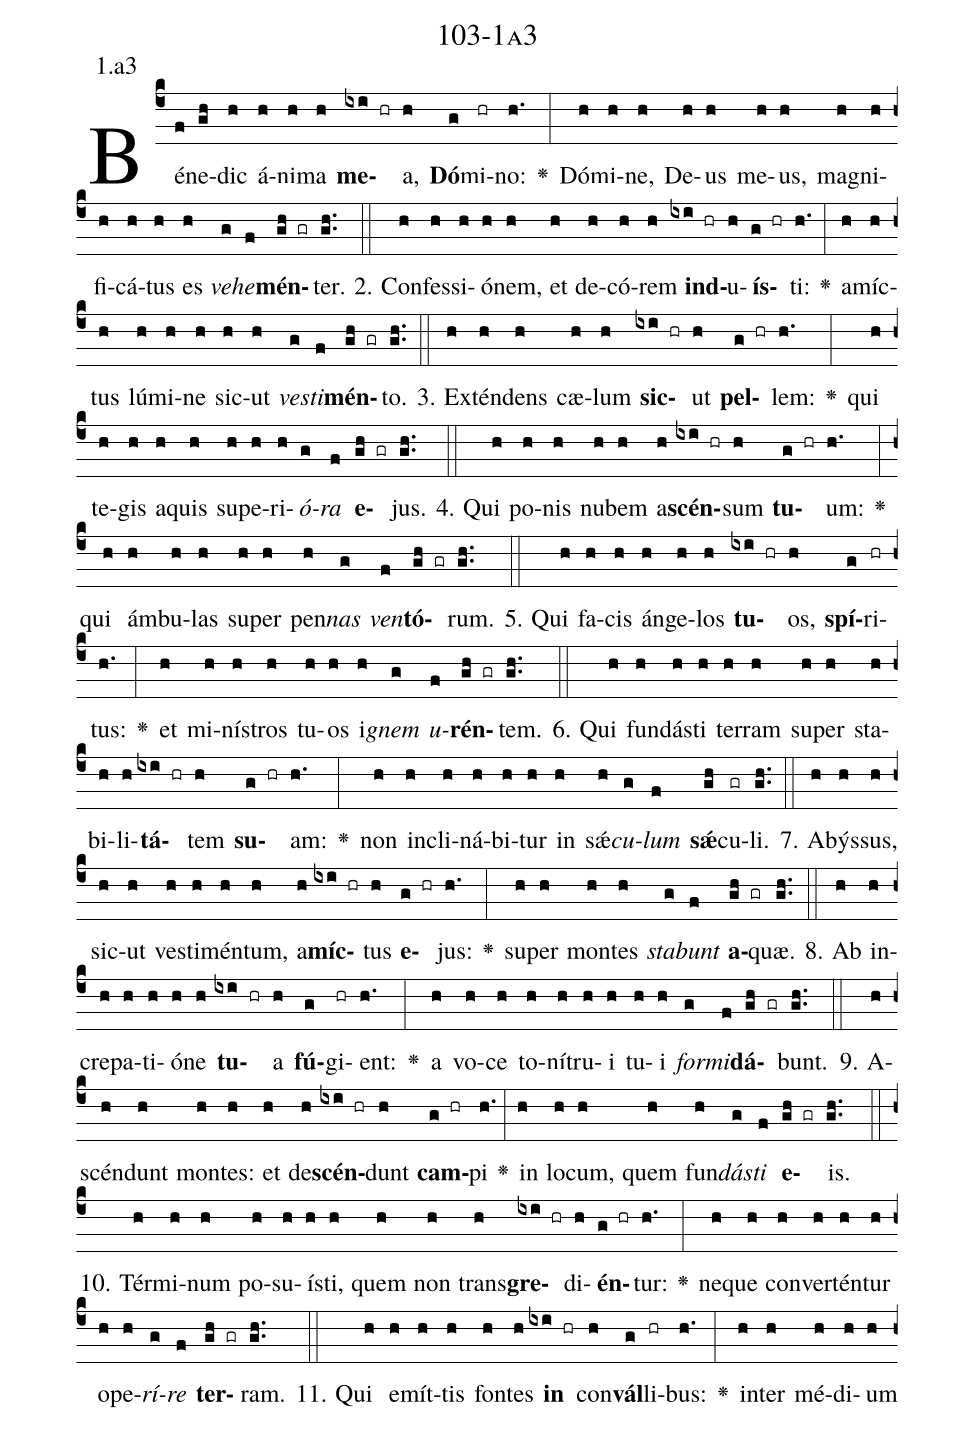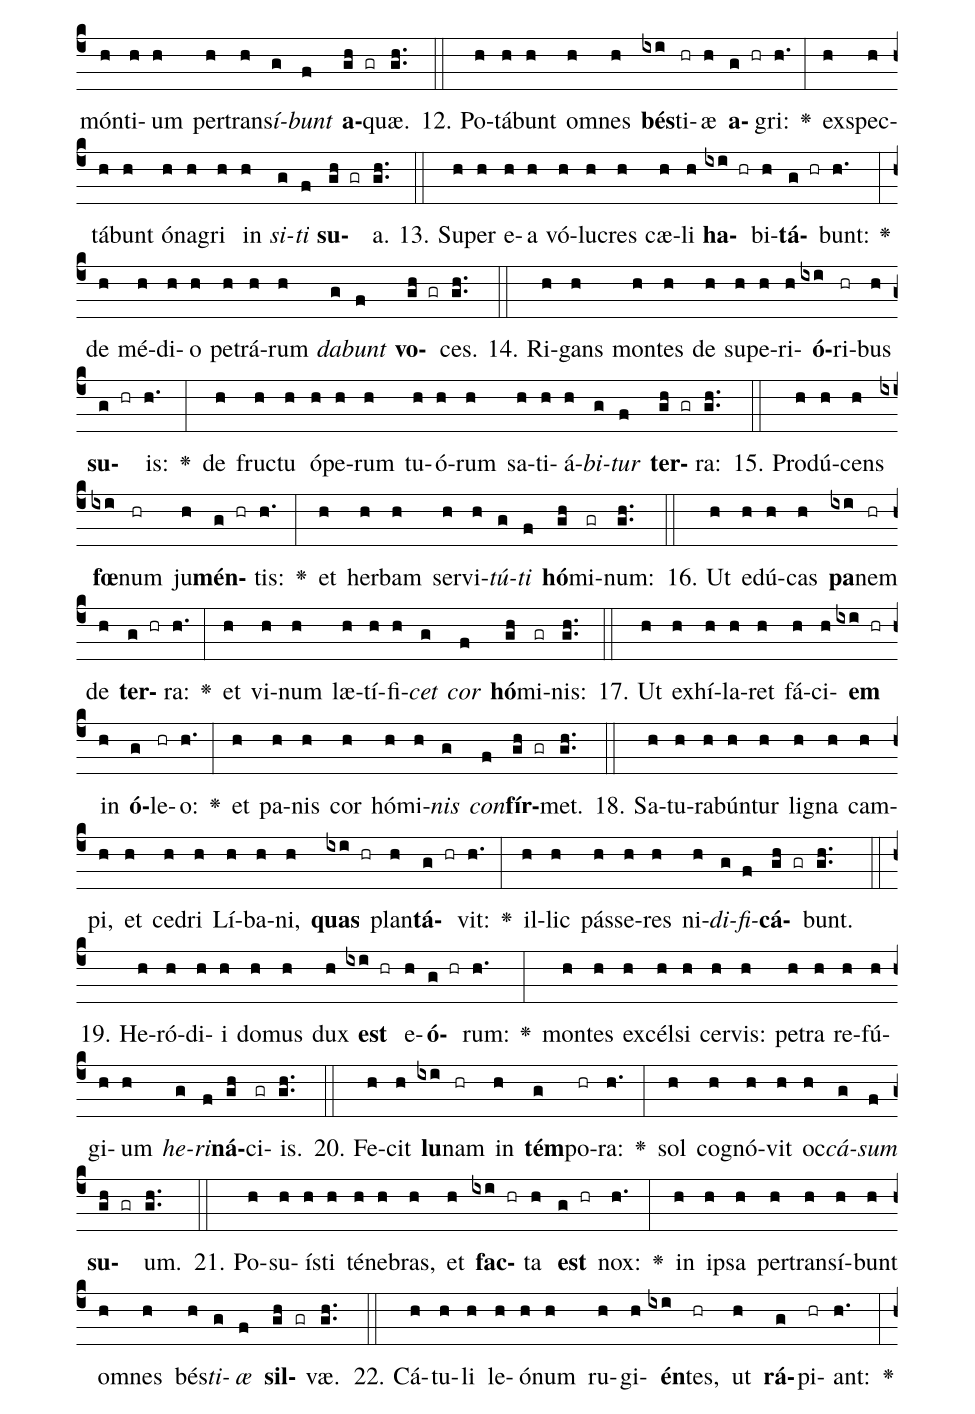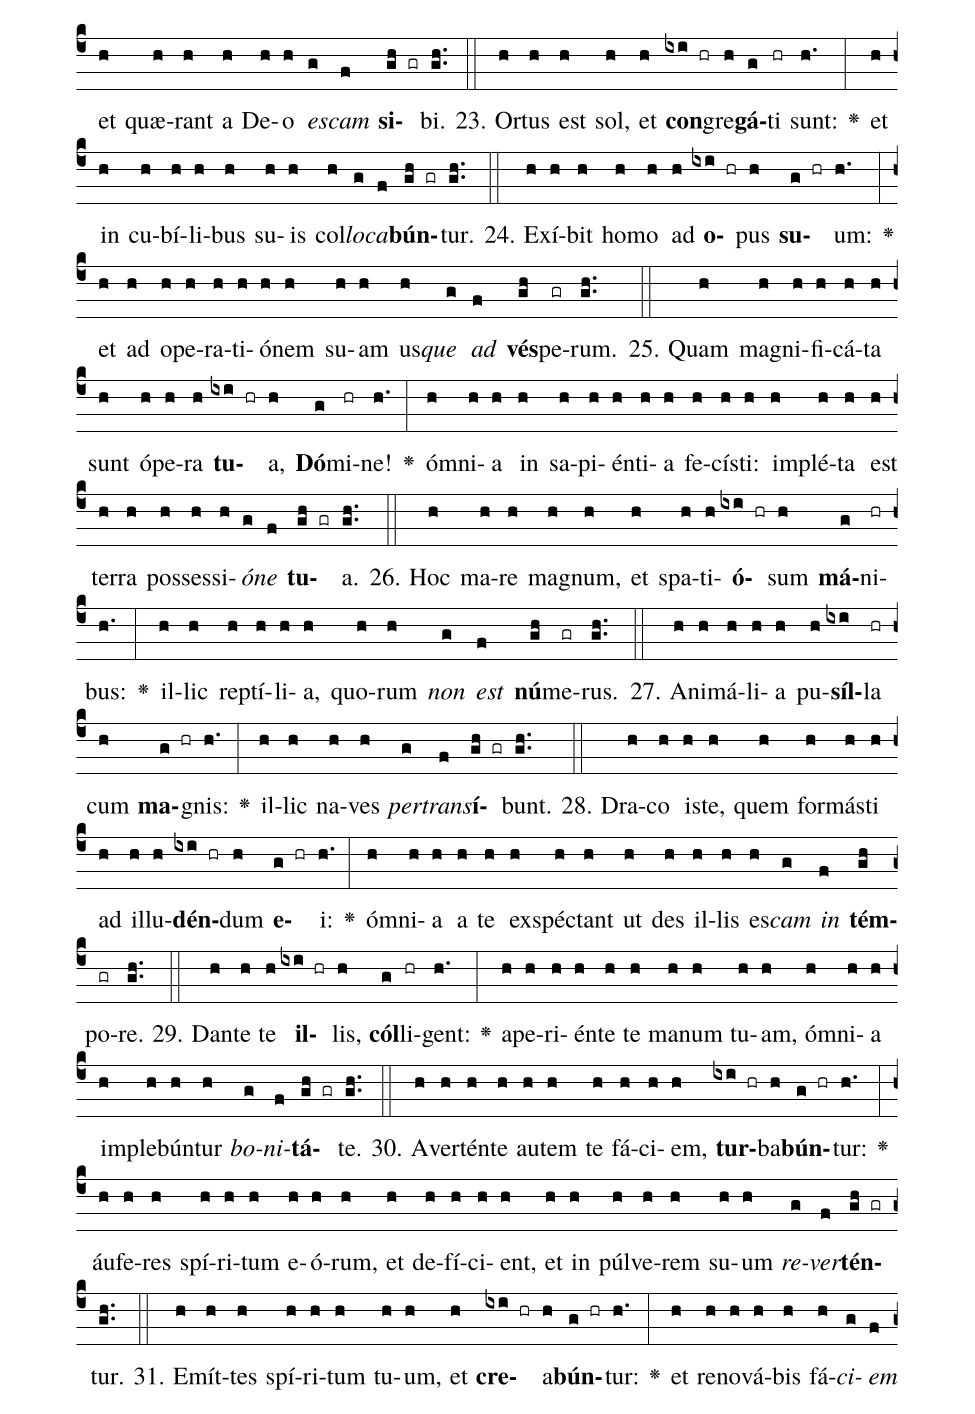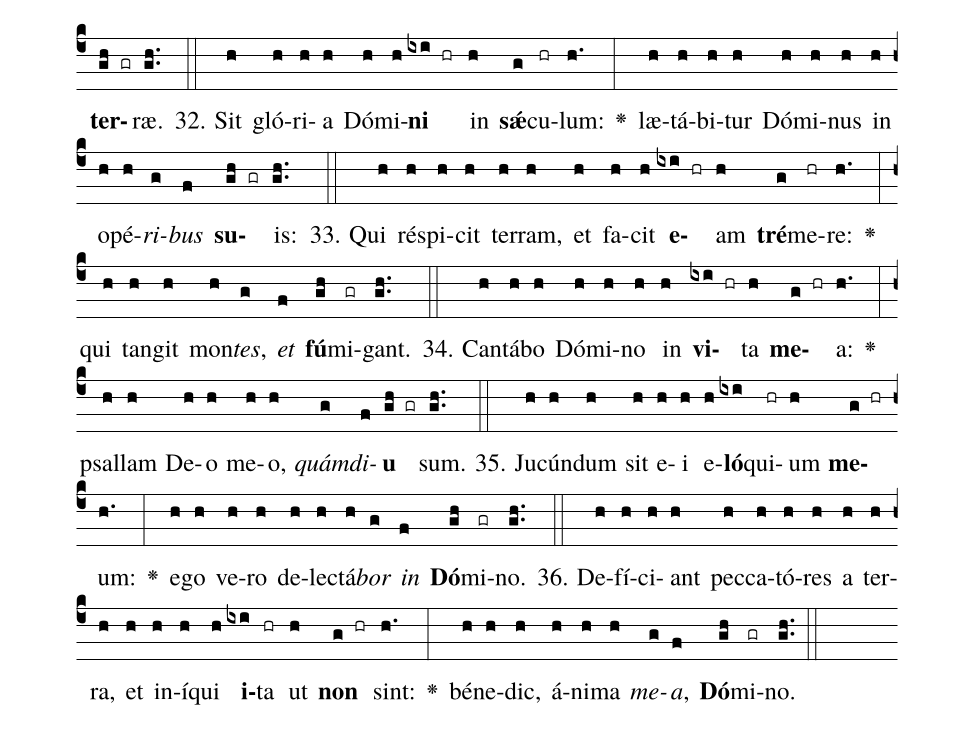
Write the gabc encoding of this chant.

name: 103-1a3;
annotation: 1.a3;
%%
(c4)Bé(f)ne(gh)dic(h) á(h)ni(h)ma(h) <b>me</b>(ixi hr)a,(h) <b>Dó</b>(g)mi(hr)no:(h.) <v>\greheightstar</v>(:) Dó(h)mi(h)ne,(h) De(h)us(h) me(h)us,(h) ma(h)gni(h)fi(h)cá(h)tus(h) es(h) <i>ve</i>(g)<i>he</i>(f)<b>mén</b>(gh gr)ter.(gh..) (::)
2. Con(h)fes(h)si(h)ó(h)nem,(h) et(h) de(h)có(h)rem(h) <b>ind</b>(ixi hr)u(h)<b>ís</b>(g hr)ti:(h.) <v>\greheightstar</v>(:) a(h)míc(h)tus(h) lú(h)mi(h)ne(h) sic(h)ut(h) <i>ves</i>(g)<i>ti</i>(f)<b>mén</b>(gh gr)to.(gh..) (::)
3. Ex(h)tén(h)dens(h) cæ(h)lum(h) <b>sic</b>(ixi hr)ut(h) <b>pel</b>(g hr)lem:(h.) <v>\greheightstar</v>(:) qui(h) te(h)gis(h) a(h)quis(h) su(h)pe(h)ri(h)<i>ó</i>(g)<i>ra</i>(f) <b>e</b>(gh gr)jus.(gh..) (::)
4. Qui(h) po(h)nis(h) nu(h)bem(h) a(h)<b>scén</b>(ixi hr)sum(h) <b>tu</b>(g hr)um:(h.) <v>\greheightstar</v>(:) qui(h) ám(h)bu(h)las(h) su(h)per(h) pen(h)<i>nas</i>(g) <i>ven</i>(f)<b>tó</b>(gh gr)rum.(gh..) (::)
5. Qui(h) fa(h)cis(h) án(h)ge(h)los(h) <b>tu</b>(ixi hr)os,(h) <b>spí</b>(g)ri(hr)tus:(h.) <v>\greheightstar</v>(:) et(h) mi(h)nís(h)tros(h) tu(h)os(h) i(h)<i>gnem</i>(g) <i>u</i>(f)<b>rén</b>(gh gr)tem.(gh..) (::)
6. Qui(h) fun(h)dás(h)ti(h) ter(h)ram(h) su(h)per(h) sta(h)bi(h)li(h)<b>tá</b>(ixi hr)tem(h) <b>su</b>(g hr)am:(h.) <v>\greheightstar</v>(:) non(h) in(h)cli(h)ná(h)bi(h)tur(h) in(h) sǽ(h)<i>cu</i>(g)<i>lum</i>(f) <b>sǽ</b>(gh)cu(gr)li.(gh..) (::)
7. A(h)býs(h)sus,(h) sic(h)ut(h) ves(h)ti(h)mén(h)tum,(h) a(h)<b>míc</b>(ixi hr)tus(h) <b>e</b>(g hr)jus:(h.) <v>\greheightstar</v>(:) su(h)per(h) mon(h)tes(h) <i>sta</i>(g)<i>bunt</i>(f) <b>a</b>(gh gr)quæ.(gh..) (::)
8. Ab(h) in(h)cre(h)pa(h)ti(h)ó(h)ne(h) <b>tu</b>(ixi hr)a(h) <b>fú</b>(g)gi(hr)ent:(h.) <v>\greheightstar</v>(:) a(h) vo(h)ce(h) to(h)ní(h)tru(h)i(h) tu(h)i(h) <i>for</i>(g)<i>mi</i>(f)<b>dá</b>(gh gr)bunt.(gh..) (::)
9. A(h)scén(h)dunt(h) mon(h)tes:(h) et(h) de(h)<b>scén</b>(ixi hr)dunt(h) <b>cam</b>(g hr)pi(h.) <v>\greheightstar</v>(:) in(h) lo(h)cum,(h) quem(h) fun(h)<i>dás</i>(g)<i>ti</i>(f) <b>e</b>(gh gr)is.(gh..) (::)
10. Tér(h)mi(h)num(h) po(h)su(h)ís(h)ti,(h) quem(h) non(h) trans(h)<b>gre</b>(ixi hr)di(h)<b>én</b>(g hr)tur:(h.) <v>\greheightstar</v>(:) ne(h)que(h) con(h)ver(h)tén(h)tur(h) o(h)pe(h)<i>rí</i>(g)<i>re</i>(f) <b>ter</b>(gh gr)ram.(gh..) (::)
11. Qui(h) e(h)mít(h)tis(h) fon(h)tes(h) <b>in</b>(ixi hr) con(h)<b>vál</b>(g)li(hr)bus:(h.) <v>\greheightstar</v>(:) in(h)ter(h) mé(h)di(h)um(h) món(h)ti(h)um(h) per(h)trans(h)<i>í</i>(g)<i>bunt</i>(f) <b>a</b>(gh gr)quæ.(gh..) (::)
12. Po(h)tá(h)bunt(h) om(h)nes(h) <b>bés</b>(ixi)ti(hr)æ(h) <b>a</b>(g hr)gri:(h.) <v>\greheightstar</v>(:) ex(h)spec(h)tá(h)bunt(h) ó(h)na(h)gri(h) in(h) <i>si</i>(g)<i>ti</i>(f) <b>su</b>(gh gr)a.(gh..) (::)
13. Su(h)per(h) e(h)a(h) vó(h)lu(h)cres(h) cæ(h)li(h) <b>ha</b>(ixi hr)bi(h)<b>tá</b>(g hr)bunt:(h.) <v>\greheightstar</v>(:) de(h) mé(h)di(h)o(h) pe(h)trá(h)rum(h) <i>da</i>(g)<i>bunt</i>(f) <b>vo</b>(gh gr)ces.(gh..) (::)
14. Ri(h)gans(h) mon(h)tes(h) de(h) su(h)pe(h)ri(h)<b>ó</b>(ixi)ri(hr)bus(h) <b>su</b>(g hr)is:(h.) <v>\greheightstar</v>(:) de(h) fruc(h)tu(h) ó(h)pe(h)rum(h) tu(h)ó(h)rum(h) sa(h)ti(h)á(h)<i>bi</i>(g)<i>tur</i>(f) <b>ter</b>(gh gr)ra:(gh..) (::)
15. Pro(h)dú(h)cens(h) <b>fœ</b>(ixi)num(hr) ju(h)<b>mén</b>(g hr)tis:(h.) <v>\greheightstar</v>(:) et(h) her(h)bam(h) ser(h)vi(h)<i>tú</i>(g)<i>ti</i>(f) <b>hó</b>(gh)mi(gr)num:(gh..) (::)
16. Ut(h) e(h)dú(h)cas(h) <b>pa</b>(ixi)nem(hr) de(h) <b>ter</b>(g hr)ra:(h.) <v>\greheightstar</v>(:) et(h) vi(h)num(h) læ(h)tí(h)fi(h)<i>cet</i>(g) <i>cor</i>(f) <b>hó</b>(gh)mi(gr)nis:(gh..) (::)
17. Ut(h) ex(h)hí(h)la(h)ret(h) fá(h)ci(h)<b>em</b>(ixi hr) in(h) <b>ó</b>(g)le(hr)o:(h.) <v>\greheightstar</v>(:) et(h) pa(h)nis(h) cor(h) hó(h)mi(h)<i>nis</i>(g) <i>con</i>(f)<b>fír</b>(gh gr)met.(gh..) (::)
18. Sa(h)tu(h)ra(h)bún(h)tur(h) li(h)gna(h) cam(h)pi,(h) et(h) ce(h)dri(h) Lí(h)ba(h)ni,(h) <b>quas</b>(ixi hr) plan(h)<b>tá</b>(g hr)vit:(h.) <v>\greheightstar</v>(:) il(h)lic(h) pás(h)se(h)res(h) ni(h)<i>di</i>(g)<i>fi</i>(f)<b>cá</b>(gh gr)bunt.(gh..) (::)
19. He(h)ró(h)di(h)i(h) do(h)mus(h) dux(h) <b>est</b>(ixi hr) e(h)<b>ó</b>(g hr)rum:(h.) <v>\greheightstar</v>(:) mon(h)tes(h) ex(h)cél(h)si(h) cer(h)vis:(h) pe(h)tra(h) re(h)fú(h)gi(h)um(h) <i>he</i>(g)<i>ri</i>(f)<b>ná</b>(gh)ci(gr)is.(gh..) (::)
20. Fe(h)cit(h) <b>lu</b>(ixi)nam(hr) in(h) <b>tém</b>(g)po(hr)ra:(h.) <v>\greheightstar</v>(:) sol(h) co(h)gnó(h)vit(h) oc(h)<i>cá</i>(g)<i>sum</i>(f) <b>su</b>(gh gr)um.(gh..) (::)
21. Po(h)su(h)ís(h)ti(h) té(h)ne(h)bras,(h) et(h) <b>fac</b>(ixi hr)ta(h) <b>est</b>(g hr) nox:(h.) <v>\greheightstar</v>(:) in(h) ip(h)sa(h) per(h)trans(h)í(h)bunt(h) om(h)nes(h) bés(h)<i>ti</i>(g)<i>æ</i>(f) <b>sil</b>(gh gr)væ.(gh..) (::)
22. Cá(h)tu(h)li(h) le(h)ó(h)num(h) ru(h)gi(h)<b>én</b>(ixi)tes,(hr) ut(h) <b>rá</b>(g)pi(hr)ant:(h.) <v>\greheightstar</v>(:) et(h) quæ(h)rant(h) a(h) De(h)o(h) <i>es</i>(g)<i>cam</i>(f) <b>si</b>(gh gr)bi.(gh..) (::)
23. Or(h)tus(h) est(h) sol,(h) et(h) <b>con</b>(ixi hr)gre(h)<b>gá</b>(g)ti(hr) sunt:(h.) <v>\greheightstar</v>(:) et(h) in(h) cu(h)bí(h)li(h)bus(h) su(h)is(h) col(h)<i>lo</i>(g)<i>ca</i>(f)<b>bún</b>(gh gr)tur.(gh..) (::)
24. Ex(h)í(h)bit(h) ho(h)mo(h) ad(h) <b>o</b>(ixi hr)pus(h) <b>su</b>(g hr)um:(h.) <v>\greheightstar</v>(:) et(h) ad(h) o(h)pe(h)ra(h)ti(h)ó(h)nem(h) su(h)am(h) us(h)<i>que</i>(g) <i>ad</i>(f) <b>vés</b>(gh)pe(gr)rum.(gh..) (::)
25. Quam(h) ma(h)gni(h)fi(h)cá(h)ta(h) sunt(h) ó(h)pe(h)ra(h) <b>tu</b>(ixi hr)a,(h) <b>Dó</b>(g)mi(hr)ne!(h.) <v>\greheightstar</v>(:) óm(h)ni(h)a(h) in(h) sa(h)pi(h)én(h)ti(h)a(h) fe(h)cís(h)ti:(h) im(h)plé(h)ta(h) est(h) ter(h)ra(h) pos(h)ses(h)si(h)<i>ó</i>(g)<i>ne</i>(f) <b>tu</b>(gh gr)a.(gh..) (::)
26. Hoc(h) ma(h)re(h) ma(h)gnum,(h) et(h) spa(h)ti(h)<b>ó</b>(ixi hr)sum(h) <b>má</b>(g)ni(hr)bus:(h.) <v>\greheightstar</v>(:) il(h)lic(h) rep(h)tí(h)li(h)a,(h) quo(h)rum(h) <i>non</i>(g) <i>est</i>(f) <b>nú</b>(gh)me(gr)rus.(gh..) (::)
27. A(h)ni(h)má(h)li(h)a(h) pu(h)<b>síl</b>(ixi)la(hr) cum(h) <b>ma</b>(g hr)gnis:(h.) <v>\greheightstar</v>(:) il(h)lic(h) na(h)ves(h) <i>per</i>(g)<i>trans</i>(f)<b>í</b>(gh gr)bunt.(gh..) (::)
28. Dra(h)co(h) is(h)te,(h) quem(h) for(h)más(h)ti(h) ad(h) il(h)lu(h)<b>dén</b>(ixi hr)dum(h) <b>e</b>(g hr)i:(h.) <v>\greheightstar</v>(:) óm(h)ni(h)a(h) a(h) te(h) ex(h)spéc(h)tant(h) ut(h) des(h) il(h)lis(h) es(h)<i>cam</i>(g) <i>in</i>(f) <b>tém</b>(gh)po(gr)re.(gh..) (::)
29. Dan(h)te(h) te(h) <b>il</b>(ixi hr)lis,(h) <b>cól</b>(g)li(hr)gent:(h.) <v>\greheightstar</v>(:) a(h)pe(h)ri(h)én(h)te(h) te(h) ma(h)num(h) tu(h)am,(h) óm(h)ni(h)a(h) im(h)ple(h)bún(h)tur(h) <i>bo</i>(g)<i>ni</i>(f)<b>tá</b>(gh gr)te.(gh..) (::)
30. A(h)ver(h)tén(h)te(h) au(h)tem(h) te(h) fá(h)ci(h)em,(h) <b>tur</b>(ixi hr)ba(h)<b>bún</b>(g hr)tur:(h.) <v>\greheightstar</v>(:) áu(h)fe(h)res(h) spí(h)ri(h)tum(h) e(h)ó(h)rum,(h) et(h) de(h)fí(h)ci(h)ent,(h) et(h) in(h) púl(h)ve(h)rem(h) su(h)um(h) <i>re</i>(g)<i>ver</i>(f)<b>tén</b>(gh gr)tur.(gh..) (::)
31. E(h)mít(h)tes(h) spí(h)ri(h)tum(h) tu(h)um,(h) et(h) <b>cre</b>(ixi hr)a(h)<b>bún</b>(g hr)tur:(h.) <v>\greheightstar</v>(:) et(h) re(h)no(h)vá(h)bis(h) fá(h)<i>ci</i>(g)<i>em</i>(f) <b>ter</b>(gh gr)ræ.(gh..) (::)
32. Sit(h) gló(h)ri(h)a(h) Dó(h)mi(h)<b>ni</b>(ixi hr) in(h) <b>sǽ</b>(g)cu(hr)lum:(h.) <v>\greheightstar</v>(:) læ(h)tá(h)bi(h)tur(h) Dó(h)mi(h)nus(h) in(h) o(h)pé(h)<i>ri</i>(g)<i>bus</i>(f) <b>su</b>(gh gr)is:(gh..) (::)
33. Qui(h) ré(h)spi(h)cit(h) ter(h)ram,(h) et(h) fa(h)cit(h) <b>e</b>(ixi hr)am(h) <b>tré</b>(g)me(hr)re:(h.) <v>\greheightstar</v>(:) qui(h) tan(h)git(h) mon(h)<i>tes</i>,(g) <i>et</i>(f) <b>fú</b>(gh)mi(gr)gant.(gh..) (::)
34. Can(h)tá(h)bo(h) Dó(h)mi(h)no(h) in(h) <b>vi</b>(ixi hr)ta(h) <b>me</b>(g hr)a:(h.) <v>\greheightstar</v>(:) psal(h)lam(h) De(h)o(h) me(h)o,(h) <i>quám</i>(g)<i>di</i>(f)<b>u</b>(gh gr) sum.(gh..) (::)
35. Ju(h)cún(h)dum(h) sit(h) e(h)i(h) e(h)<b>ló</b>(ixi)qui(hr)um(h) <b>me</b>(g hr)um:(h.) <v>\greheightstar</v>(:) e(h)go(h) ve(h)ro(h) de(h)lec(h)tá(h)<i>bor</i>(g) <i>in</i>(f) <b>Dó</b>(gh)mi(gr)no.(gh..) (::)
36. De(h)fí(h)ci(h)ant(h) pec(h)ca(h)tó(h)res(h) a(h) ter(h)ra,(h) et(h) in(h)í(h)qui(h) <b>i</b>(ixi)ta(hr) ut(h) <b>non</b>(g hr) sint:(h.) <v>\greheightstar</v>(:) bé(h)ne(h)dic,(h) á(h)ni(h)ma(h) <i>me</i>(g)<i>a</i>,(f) <b>Dó</b>(gh)mi(gr)no.(gh..) (::)
